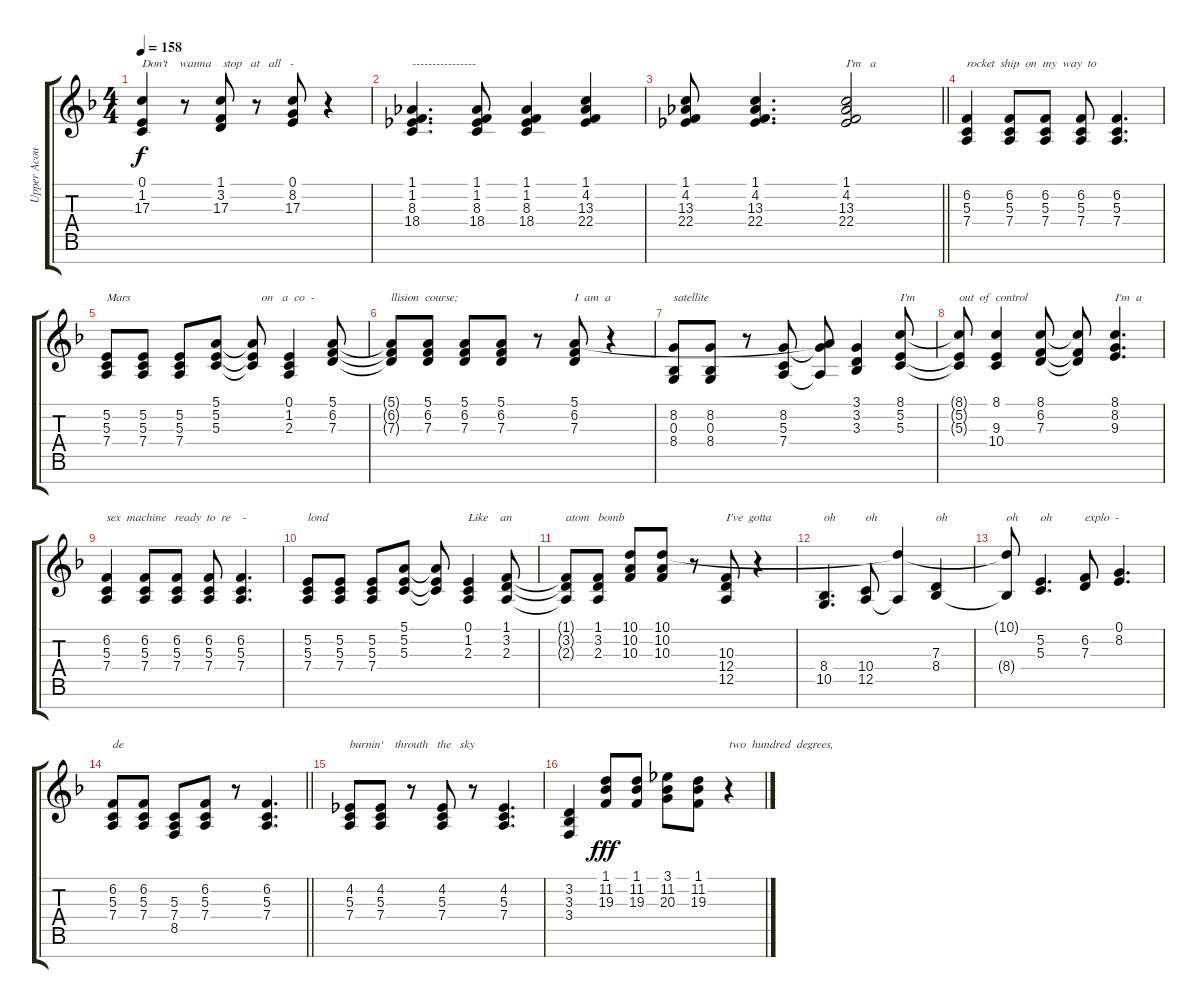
\track ("Upper Acoustic Piano" "Upper Acou") {instrument acousticgrandpiano}
\staff {score tabs}
\tuning (E4 B3 G3 D3 A2 E2 B1) {hide}
\ts (4 4)
\tempo 158
\clef g2
\ks f
(0.1 1.2 17.3).4{txt "Don't    wanna    stop   at   all   - " dy f} r.8 (1.1 3.2 17.3).8 r.8 (0.1 8.2 17.3).8 r.4 |
(1.1 1.2 8.3 18.4).4{d txt "----------------"} (1.1 1.2 8.3 18.4).8 (1.1 1.2 8.3 18.4).4 (1.1 4.2 13.3 22.4).4 |
\barLineRight lightlight
(1.1 4.2 13.3 22.4).8 (1.1 4.2 13.3 22.4).4{d} (1.1 4.2 13.3 22.4).2{txt "I'm   a"} |
\section ("" "")
(6.2 5.3 7.4).4{txt "rocket  ship  on  my  way  to"} (6.2 5.3 7.4).8 (6.2 5.3 7.4).8 (6.2 5.3 7.4).8 (6.2 5.3 7.4).4{d} |
(5.2 5.3 7.4).8{txt "Mars"} (5.2 5.3 7.4).8 (5.2 5.3 7.4).8 (5.1 5.2 5.3).8 (5.1{t} 5.2{t} 5.3{t}).8{txt "   on   a  co  - "} (0.1 1.2 2.3).4 (5.1 6.2 7.3).8 |
(5.1{t} 6.2{t} 7.3{t}).8{txt "llision  course;"} (5.1 6.2 7.3).8 (5.1 6.2 7.3).8 (5.1 6.2 7.3).8 r.8 (5.1 6.2 7.3).8{txt "I  am  a"} r.4 |
(8.2 0.3 8.4).8{txt "satellite"} (8.2 0.3 8.4).8 r.8 (8.2 5.3 7.4).8 (5.1{t} 8.2{t} 7.4{t}).8 (3.1 3.2 3.3).4 (8.1 5.2 5.3).8{txt "I'm"} |
(8.1{t} 5.2{t} 5.3{t}).8{txt "out  of  control"} (8.1 9.3 10.4).4 (8.1 6.2 7.3).8 (8.1{t} 6.2{t} 7.3{t}).8 (8.1 8.2 9.3).4{d txt "I'm  a"} |
(6.2 5.3 7.4).4{txt "sex  machine   ready  to  re    -"} (6.2 5.3 7.4).8 (6.2 5.3 7.4).8 (6.2 5.3 7.4).8 (6.2 5.3 7.4).4{d} |
(5.2 5.3 7.4).8{txt "lond     "} (5.2 5.3 7.4).8 (5.2 5.3 7.4).8 (5.1 5.2 5.3).8 (5.1{t} 5.2{t} 5.3{t}).8 (0.1 1.2 2.3).4{txt "Like    an"} (1.1 3.2 2.3).8 |
(1.1{t} 3.2{t} 2.3{t}).8{txt "atom   bomb"} (1.1 3.2 2.3).8 (10.1 10.2 10.3).8 (10.1 10.2 10.3).8 r.8 (10.3 12.4 12.5).8{txt "I've  gotta"} r.4 |
(8.4 10.5).4{d txt "oh"} (10.4 12.5).8{txt "oh"} (10.1{t} 12.5{t}).4 (7.3 8.4).4{txt "oh"} |
(10.1{t} 8.4{t}).8{txt "oh"} (5.2 5.3).4{d txt "oh"} (6.2 7.3).8{txt "explo  - "} (0.1 8.2).4{d} |
\barLineRight lightlight
(6.2 5.3 7.4).8{txt "de"} (6.2 5.3 7.4).8 (5.3 7.4 8.5).8 (6.2 5.3 7.4).8 r.8 (6.2 5.3 7.4).4{d} |
\section ("" "")
(4.2 5.3 7.4).8{txt "burnin'    throuth   the   sky"} (4.2 5.3 7.4).8 r.8 (4.2 5.3 7.4).8 r.8 (4.2 5.3 7.4).4{d} |
(3.2 3.3 3.4).4 (1.1 11.2 19.3).8{dy fff} (1.1 11.2 19.3).8 (3.1 11.2 20.3).8 (1.1 11.2 19.3).8 r.4{txt "two  hundred  degrees,"}
